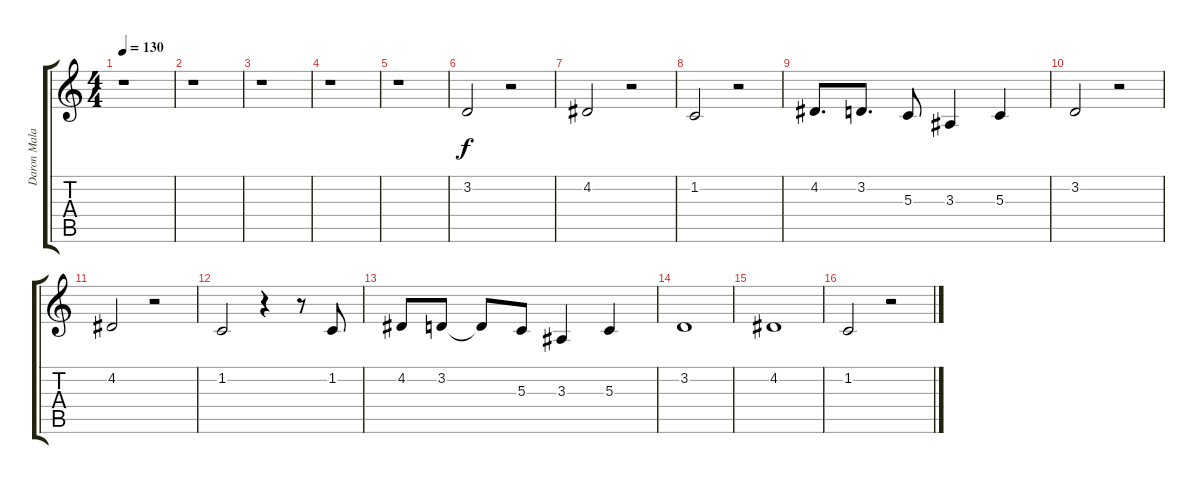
\track ("Daron Malakian" "Daron Mala") {instrument oboe}
\staff {score tabs}
\tuning (E4 B3 G3 D3 A2 E2) {hide}
\ts (4 4)
\tempo 130
\clef g2
\ks c
r.1{dy f} |
r.1 |
r.1 |
r.1 |
r.1 |
3.2.2 r.2 |
4.2.2 r.2 |
1.2.2 r.2 |
4.2.8{d} 3.2.8{d} 5.3.8 3.3.4 5.3.4 |
3.2.2 r.2 |
4.2.2 r.2 |
1.2.2 r.4 r.8 1.2.8 |
4.2.8 3.2.8 3.2{t}.8 5.3.8 3.3.4 5.3.4 |
3.2.1 |
4.2.1 |
1.2.2 r.2
